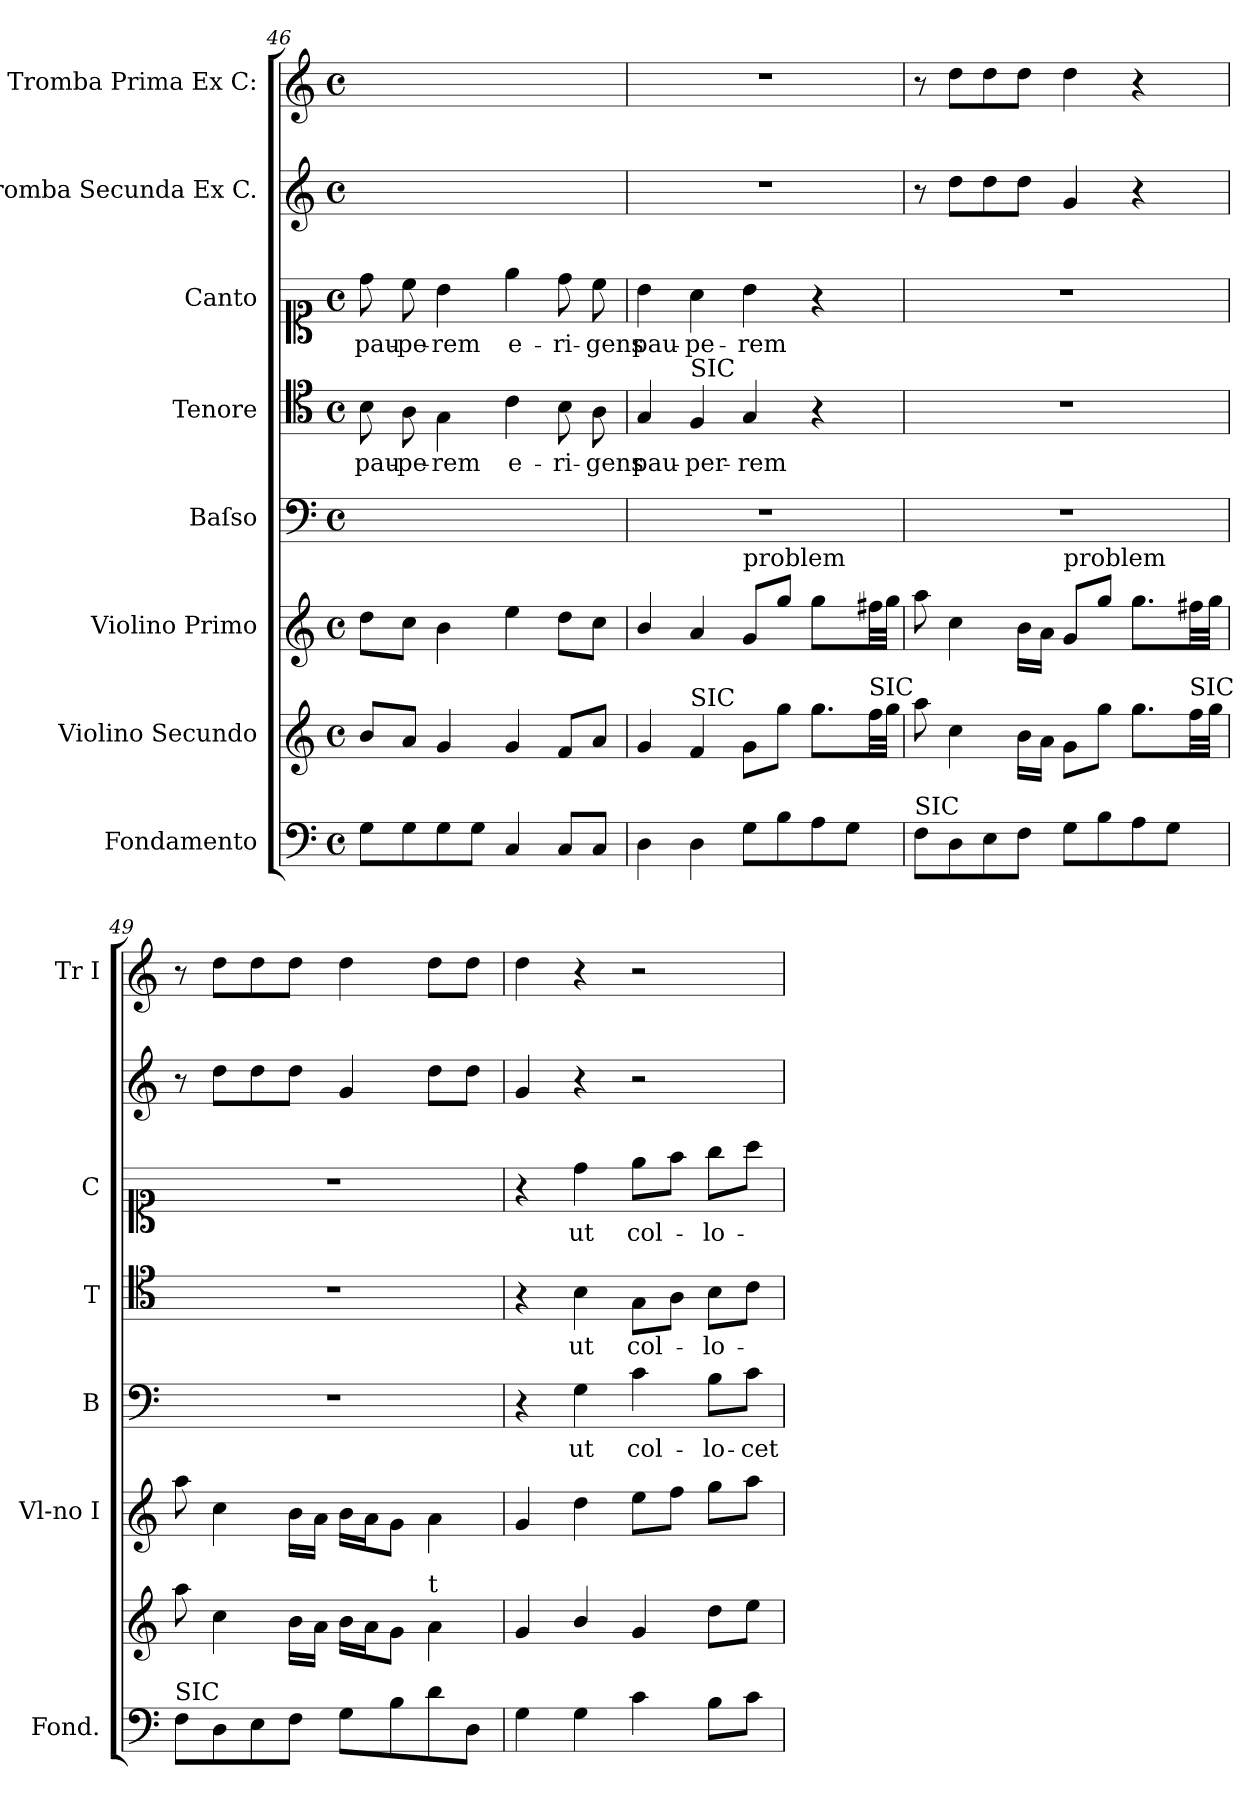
**kern	**kern	**kern	**kern	**text	**kern	**text	**kern	**text	**kern	**kern
*part8	*part7	*part6	*part5	*part5	*part4	*part4	*part3	*part3	*part2	*part1
*staff8	*staff7	*staff6	*staff5	*staff5	*staff4	*staff4	*staff3	*staff3	*staff2	*staff1
*I"Fondamento	*I"Violino Secundo	*I"Violino Primo	*I"Baſso	*	*I"Tenore	*	*I"Canto	*	*I"Tromba Secunda Ex C.	*I"Tromba Prima Ex C:
*I'Fond.	*	*I'Vl-no I	*I'B	*	*I'T	*	*I'C	*	*	*I'Tr I
*clefF4	*clefG2	*clefG2	*clefF4	*	*clefC4	*	*clefC1	*	*clefG2	*clefG2
*k[]	*k[]	*k[]	*k[]	*	*k[]	*	*k[]	*	*k[]	*k[]
*C:	*C:	*C:	*C:	*	*C:	*	*C:	*	*C:	*C:
*M4/4	*M4/4	*M4/4	*M4/4	*	*M4/4	*	*M4/4	*	*M4/4	*M4/4
*met(c)	*met(c)	*met(c)	*met(c)	*	*met(c)	*	*met(c)	*	*met(c)	*met(c)
=46	=46	=46	=46	=46	=46	=46	=46	=46	=46	=46
8G\L	8b/L	8dd\L	1ryy	.	8B\	pau-	8dd\	pau-	1ryy	1ryy
8G\	8a/J	8cc\J	.	.	8A\	-pe-	8cc\	-pe-	.	.
8G\	4g/	4b\	.	.	4G\	-rem	4b\	-rem	.	.
8G\J	.	.	.	.	.	.	.	.	.	.
4C/	4g/	4ee\	.	.	4c\	e-	4ee\	e-	.	.
8C/L	8f/L	8dd\L	.	.	8B\	-ri-	8dd\	-ri-	.	.
8C/J	8a/J	8cc\J	.	.	8A\	-gens	8cc\	-gens	.	.
=47	=47	=47	=47	=47	=47	=47	=47	=47	=47	=47
4D\	4g/	4b/	1r	.	4G/	pau-	4b\	pau-	1r	1r
!	!	!	!	!	!LO:TX:a:t=SIC	!	!	!	!	!
!	!LO:TX:a:t=SIC	!	!	!	!	!	!	!	!	!
4D\	4f/	4a/	.	.	4F/	-per-	4a\	-pe-	.	.
!	!	!LO:TX:a:t=problem	!	!	!	!	!	!	!	!
8G\L	8g\L	8g/L	.	.	4G/	-rem	4b\	-rem	.	.
8B\	8gg\J	8gg\J	.	.	.	.	.	.	.	.
!	!	!LO:N:vis=8	!	!	!	!	!	!	!	!
8A\	8.gg\L	8.gg\L	.	.	4r	.	4r	.	.	.
8G\J	.	.	.	.	.	.	.	.	.	.
!	!LO:TX:a:t=SIC	!	!	!	!	!	!	!	!	!
.	32ff\LL	32ff#X\LL	.	.	.	.	.	.	.	.
.	32gg\JJJ	32gg\JJJ	.	.	.	.	.	.	.	.
=48	=48	=48	=48	=48	=48	=48	=48	=48	=48	=48
!LO:TX:a:t=SIC	!	!	!	!	!	!	!	!	!	!
8F\L	8aa\	8aa\	1r	.	1r	.	1r	.	8r	8r
8D\	4cc\	4cc\	.	.	.	.	.	.	8dd\L	8dd\L
8E\	.	.	.	.	.	.	.	.	8dd\	8dd\
8F\J	16b\LL	16b\LL	.	.	.	.	.	.	8dd\J	8dd\J
.	16a\JJ	16a\JJ	.	.	.	.	.	.	.	.
!	!	!LO:TX:a:t=problem	!	!	!	!	!	!	!	!
8G\L	8g\L	8g/L	.	.	.	.	.	.	4g/	4dd\
8B\	8gg\J	8gg\J	.	.	.	.	.	.	.	.
8A\	8.gg\L	8.gg\L	.	.	.	.	.	.	4r	4r
8G\J	.	.	.	.	.	.	.	.	.	.
!	!LO:TX:a:t=SIC	!	!	!	!	!	!	!	!	!
.	32ff\LL	32ff#X\LL	.	.	.	.	.	.	.	.
.	32gg\JJJ	32gg\JJJ	.	.	.	.	.	.	.	.
=49	=49	=49	=49	=49	=49	=49	=49	=49	=49	=49
!LO:TX:a:t=SIC	!	!	!	!	!	!	!	!	!	!
8F\L	8aa\	8aa\	1r	.	1r	.	1r	.	8r	8r
8D\	4cc\	4cc\	.	.	.	.	.	.	8dd\L	8dd\L
8E\	.	.	.	.	.	.	.	.	8dd\	8dd\
8F\J	16b\LL	16b\LL	.	.	.	.	.	.	8dd\J	8dd\J
.	16a\JJ	16a\JJ	.	.	.	.	.	.	.	.
8G\L	16b\LL	16b\LL	.	.	.	.	.	.	4g/	4dd\
.	16a\J	16a\J	.	.	.	.	.	.	.	.
8B\	8g\J	8g\J	.	.	.	.	.	.	.	.
!	!LO:TX:a:t=t	!	!	!	!	!	!	!	!	!
8d\	4a\	4a\	.	.	.	.	.	.	8dd\L	8dd\L
8D\J	.	.	.	.	.	.	.	.	8dd\J	8dd\J
=50	=50	=50	=50	=50	=50	=50	=50	=50	=50	=50
4G\	4g/	4g/	4r	.	4r	.	4r	.	4g/	4dd\
4G\	4b/	4dd\	4G\	ut	4B\	ut	4dd\	ut	4r	4r
4c\	4g/	8ee\L	4c\	col-	8G\L	col-	8ee\L	col-	2r	2r
.	.	8ff\J	.	.	8A\J	.	8ff\J	.	.	.
8B\L	8dd\L	8gg\L	8B\L	-lo-	8B\L	-lo-	8gg\L	-lo-	.	.
8c\J	8ee\J	8aa\J	8c\J	-cet	8c\J	.	8aa\J	.	.	.
=	=	=	=	=	=	=	=	=	=	=
*-	*-	*-	*-	*-	*-	*-	*-	*-	*-	*-
